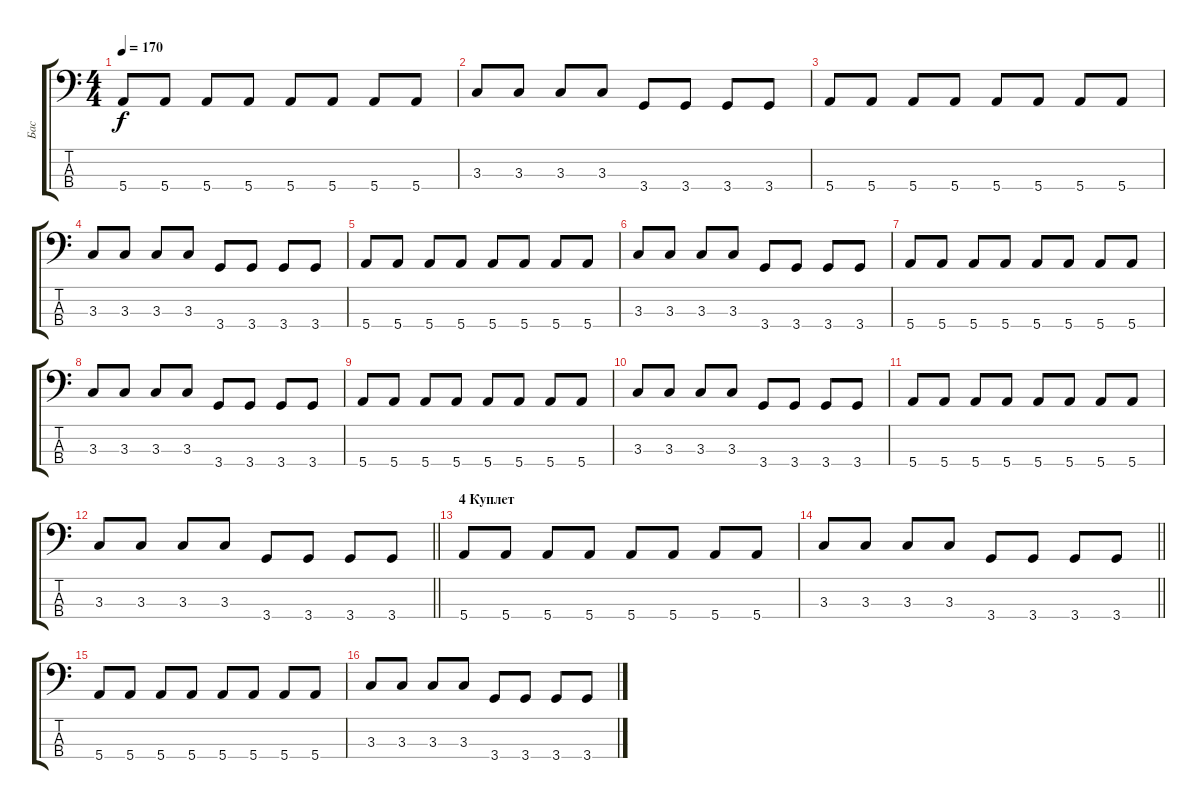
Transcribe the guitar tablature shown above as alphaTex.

\track ("Бас" "Бас") {instrument electricbassfinger}
\staff {score tabs}
\tuning (G2 D2 A1 E1) {hide}
\ts (4 4)
\tempo 170
\clef f4
\ks c
5.4.8{dy f} 5.4.8 5.4.8 5.4.8 5.4.8 5.4.8 5.4.8 5.4.8 |
3.3.8 3.3.8 3.3.8 3.3.8 3.4.8 3.4.8 3.4.8 3.4.8 |
5.4.8 5.4.8 5.4.8 5.4.8 5.4.8 5.4.8 5.4.8 5.4.8 |
3.3.8 3.3.8 3.3.8 3.3.8 3.4.8 3.4.8 3.4.8 3.4.8 |
5.4.8 5.4.8 5.4.8 5.4.8 5.4.8 5.4.8 5.4.8 5.4.8 |
3.3.8 3.3.8 3.3.8 3.3.8 3.4.8 3.4.8 3.4.8 3.4.8 |
5.4.8 5.4.8 5.4.8 5.4.8 5.4.8 5.4.8 5.4.8 5.4.8 |
3.3.8 3.3.8 3.3.8 3.3.8 3.4.8 3.4.8 3.4.8 3.4.8 |
5.4.8 5.4.8 5.4.8 5.4.8 5.4.8 5.4.8 5.4.8 5.4.8 |
3.3.8 3.3.8 3.3.8 3.3.8 3.4.8 3.4.8 3.4.8 3.4.8 |
5.4.8 5.4.8 5.4.8 5.4.8 5.4.8 5.4.8 5.4.8 5.4.8 |
\barLineRight lightlight
3.3.8 3.3.8 3.3.8 3.3.8 3.4.8 3.4.8 3.4.8 3.4.8 |
\section ("" "4 Куплет")
5.4.8 5.4.8 5.4.8 5.4.8 5.4.8 5.4.8 5.4.8 5.4.8 |
\barLineRight lightlight
3.3.8 3.3.8 3.3.8 3.3.8 3.4.8 3.4.8 3.4.8 3.4.8 |
\section ("" "")
5.4.8 5.4.8 5.4.8 5.4.8 5.4.8 5.4.8 5.4.8 5.4.8 |
3.3.8 3.3.8 3.3.8 3.3.8 3.4.8 3.4.8 3.4.8 3.4.8
